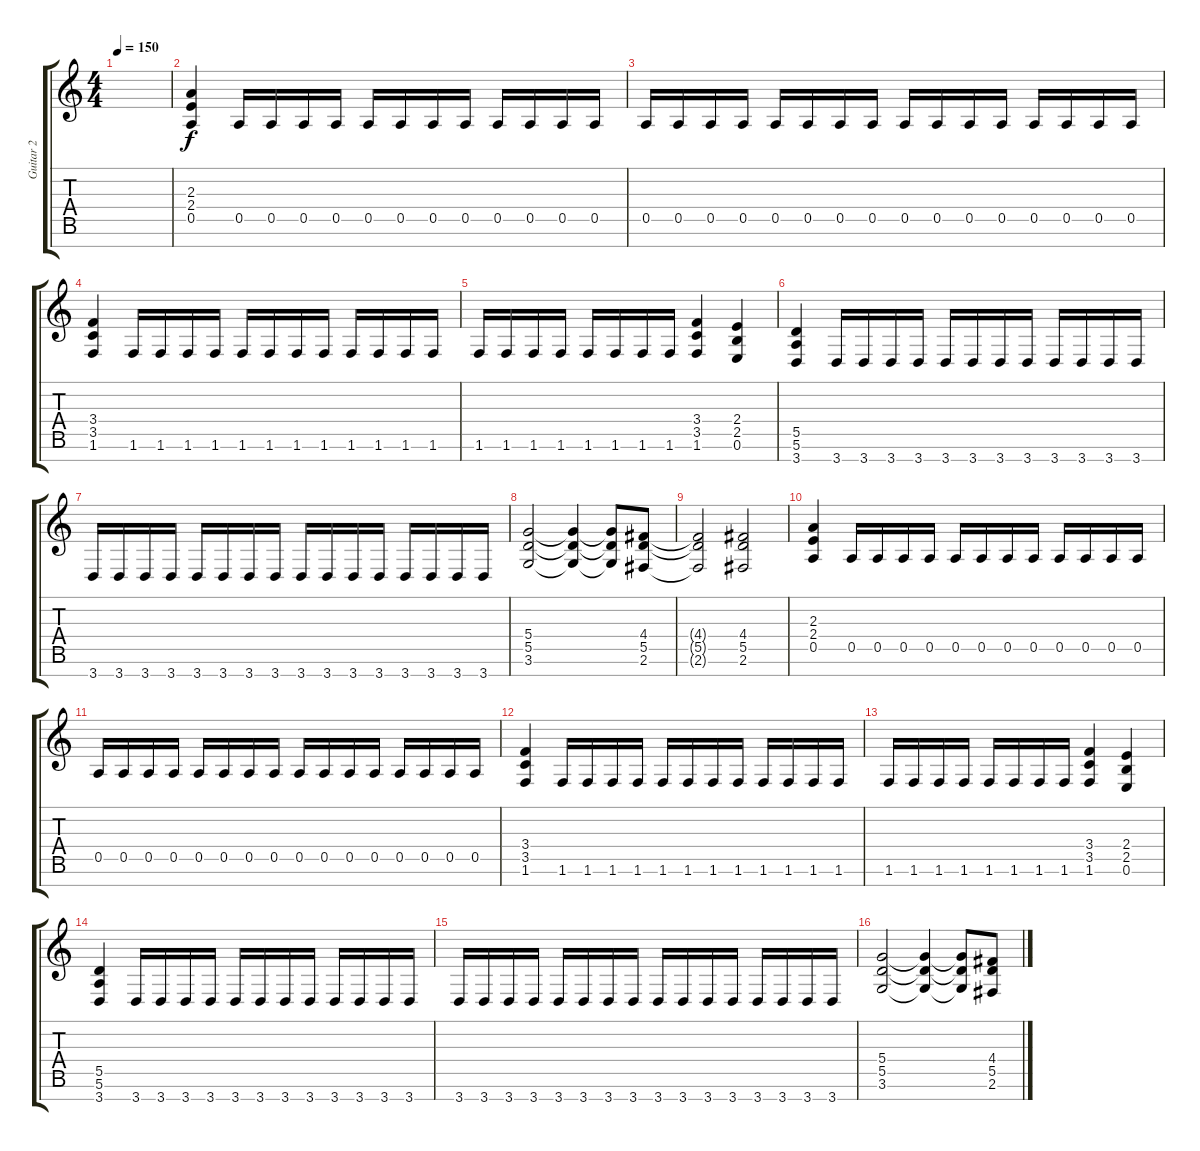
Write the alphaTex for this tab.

\track ("Guitar 2" "Guitar 2") {instrument distortionguitar}
\staff {score tabs}
\tuning (E4 B3 G3 D3 A2 E2 B1) {hide}
\ts (4 4)
\tempo 150
\clef g2
\ks c
|
(2.3 2.4 0.5).4 0.5.16 0.5.16 0.5.16 0.5.16 0.5.16 0.5.16 0.5.16 0.5.16 0.5.16 0.5.16 0.5.16 0.5.16 |
0.5.16 0.5.16 0.5.16 0.5.16 0.5.16 0.5.16 0.5.16 0.5.16 0.5.16 0.5.16 0.5.16 0.5.16 0.5.16 0.5.16 0.5.16 0.5.16 |
(3.4 3.5 1.6).4 1.6.16 1.6.16 1.6.16 1.6.16 1.6.16 1.6.16 1.6.16 1.6.16 1.6.16 1.6.16 1.6.16 1.6.16 |
1.6.16 1.6.16 1.6.16 1.6.16 1.6.16 1.6.16 1.6.16 1.6.16 (3.4 3.5 1.6).4 (2.4 2.5 0.6).4 |
(5.5 5.6 3.7).4 3.7.16 3.7.16 3.7.16 3.7.16 3.7.16 3.7.16 3.7.16 3.7.16 3.7.16 3.7.16 3.7.16 3.7.16 |
3.7.16 3.7.16 3.7.16 3.7.16 3.7.16 3.7.16 3.7.16 3.7.16 3.7.16 3.7.16 3.7.16 3.7.16 3.7.16 3.7.16 3.7.16 3.7.16 |
(5.4 5.5 3.6).2 (5.4{t} 5.5{t} 3.6{t}).4 (5.4{t} 5.5{t} 3.6{t}).8 (4.4 5.5 2.6).8 |
(4.4{t} 5.5{t} 2.6{t}).2 (4.4 5.5 2.6).2 |
(2.3 2.4 0.5).4 0.5.16 0.5.16 0.5.16 0.5.16 0.5.16 0.5.16 0.5.16 0.5.16 0.5.16 0.5.16 0.5.16 0.5.16 |
0.5.16 0.5.16 0.5.16 0.5.16 0.5.16 0.5.16 0.5.16 0.5.16 0.5.16 0.5.16 0.5.16 0.5.16 0.5.16 0.5.16 0.5.16 0.5.16 |
(3.4 3.5 1.6).4 1.6.16 1.6.16 1.6.16 1.6.16 1.6.16 1.6.16 1.6.16 1.6.16 1.6.16 1.6.16 1.6.16 1.6.16 |
1.6.16 1.6.16 1.6.16 1.6.16 1.6.16 1.6.16 1.6.16 1.6.16 (3.4 3.5 1.6).4 (2.4 2.5 0.6).4 |
(5.5 5.6 3.7).4 3.7.16 3.7.16 3.7.16 3.7.16 3.7.16 3.7.16 3.7.16 3.7.16 3.7.16 3.7.16 3.7.16 3.7.16 |
3.7.16 3.7.16 3.7.16 3.7.16 3.7.16 3.7.16 3.7.16 3.7.16 3.7.16 3.7.16 3.7.16 3.7.16 3.7.16 3.7.16 3.7.16 3.7.16 |
(5.4 5.5 3.6).2 (5.4{t} 5.5{t} 3.6{t}).4 (5.4{t} 5.5{t} 3.6{t}).8 (4.4 5.5 2.6).8
